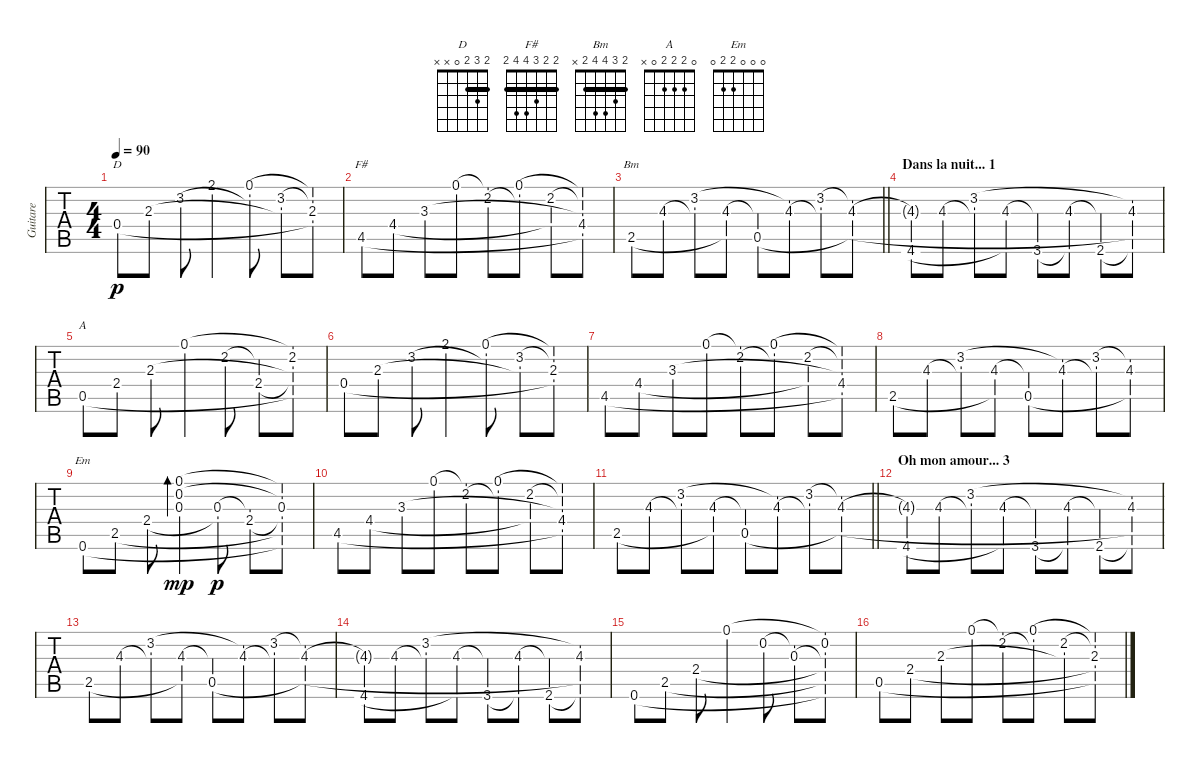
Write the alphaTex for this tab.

\track ("Guitare" "Guitare") {instrument acousticguitarsteel}
\staff {tabs}
\tuning (E4 B3 G3 D3 A2 E2) {hide}
\chord ("D" 2 3 2 0 x x) {barre 2}
\chord ("F#" 2 2 3 4 4 2) {barre 2}
\chord ("Bm" 2 3 4 4 2 x) {barre 2}
\chord ("A" 0 2 2 2 0 x)
\chord ("Em" 0 0 0 2 2 0)
\ts (4 4)
\tempo 90
\clef g2
\ks bminor
0.4.8{ch "D" dy p} 2.3.8 3.2.8 2.1.4 (0.1 3.2{t}).8 (3.2 2.3{t}).8 (0.1{t} 3.2{t} 2.3 0.4{t}).8 |
4.5.8{ch "F#"} 4.4.8 3.3.8 0.1.8 (0.1{t} 2.2).8 (0.1 2.2{t}).8 (2.2 4.4{t}).8 (0.1{t} 2.2{t} 3.3{t} 4.4 4.5{t}).8 |
\barLineRight lightlight
2.5.8{ch "Bm"} 4.3.8 (3.2 4.3{t}).8 (4.3 2.5{t}).8 (4.3{t} 0.5).8 (3.2{t} 4.3).8 (3.2 4.3{t}).8 (3.2{t} 4.3 0.5{t}).8 |
\section ("" "Dans la nuit... 1")
(4.3{t} 4.6).8 4.3.8 (3.2 4.3{t}).8 (4.3 4.6{t}).8 (4.3{t} 3.6).8 (4.3 3.6{t}).8 (4.3{t} 2.6).8 (3.2{t} 4.3 0.5{t} 2.6{t}).8 |
0.5.8{ch "A"} 2.4.8 2.3.8 0.1.4 2.2.8 (2.2{t} 2.4).8 (0.1{t} 2.2 2.3{t} 2.4{t} 0.5{t}).8 |
0.4.8 2.3.8 3.2.8 2.1.4 (0.1 3.2{t}).8 (3.2 2.3{t}).8 (0.1{t} 3.2{t} 2.3 0.4{t}).8 |
4.5.8 4.4.8 3.3.8 0.1.8 (0.1{t} 2.2).8 (0.1 2.2{t}).8 (2.2 4.4{t}).8 (0.1{t} 2.2{t} 3.3{t} 4.4 4.5{t}).8 |
2.5.8 4.3.8 (3.2 4.3{t}).8 (4.3 2.5{t}).8 (4.3{t} 0.5).8 (3.2{t} 4.3).8 (3.2 4.3{t}).8 (3.2{t} 4.3 0.5{t}).8 |
0.6.8{ch "Em"} 2.5.8 2.4.8 (0.1 0.2 0.3).4{bd 120 dy mp} (0.3 2.4{t}).8{dy p} (0.3{t} 2.4).8 (0.1{t} 0.2{t} 0.3 2.4{t} 2.5{t} 0.6{t}).8 |
4.5.8 4.4.8 3.3.8 0.1.8 (0.1{t} 2.2).8 (0.1 2.2{t}).8 (2.2 4.4{t}).8 (0.1{t} 2.2{t} 3.3{t} 4.4 4.5{t}).8 |
\barLineRight lightlight
2.5.8 4.3.8 (3.2 4.3{t}).8 (4.3 2.5{t}).8 (4.3{t} 0.5).8 (3.2{t} 4.3).8 (3.2 4.3{t}).8 (3.2{t} 4.3 0.5{t}).8 |
\section ("" "Oh mon amour... 3")
(4.3{t} 4.6).8 4.3.8 (3.2 4.3{t}).8 (4.3 4.6{t}).8 (4.3{t} 3.6).8 (4.3 3.6{t}).8 (4.3{t} 2.6).8 (3.2{t} 4.3 0.5{t} 2.6{t}).8 |
2.5.8 4.3.8 (3.2 4.3{t}).8 (4.3 2.5{t}).8 (4.3{t} 0.5).8 (3.2{t} 4.3).8 (3.2 4.3{t}).8 (3.2{t} 4.3 0.5{t}).8 |
(4.3{t} 4.6).8 4.3.8 (3.2 4.3{t}).8 (4.3 4.6{t}).8 (4.3{t} 3.6).8 (4.3 3.6{t}).8 (4.3{t} 2.6).8 (3.2{t} 4.3 0.5{t} 2.6{t}).8 |
0.6.8 2.5.8 2.4.8 0.1.4 0.2.8 (0.2{t} 0.3).8 (0.1{t} 0.2 0.3{t} 2.4{t} 2.5{t} 0.6{t}).8 |
0.5.8 2.4.8 2.3.8 0.1.8 (0.1{t} 2.2).8 (0.1 2.2{t}).8 (2.2 2.3{t}).8 (0.1{t} 2.2{t} 2.3 2.4{t} 0.5{t}).8
